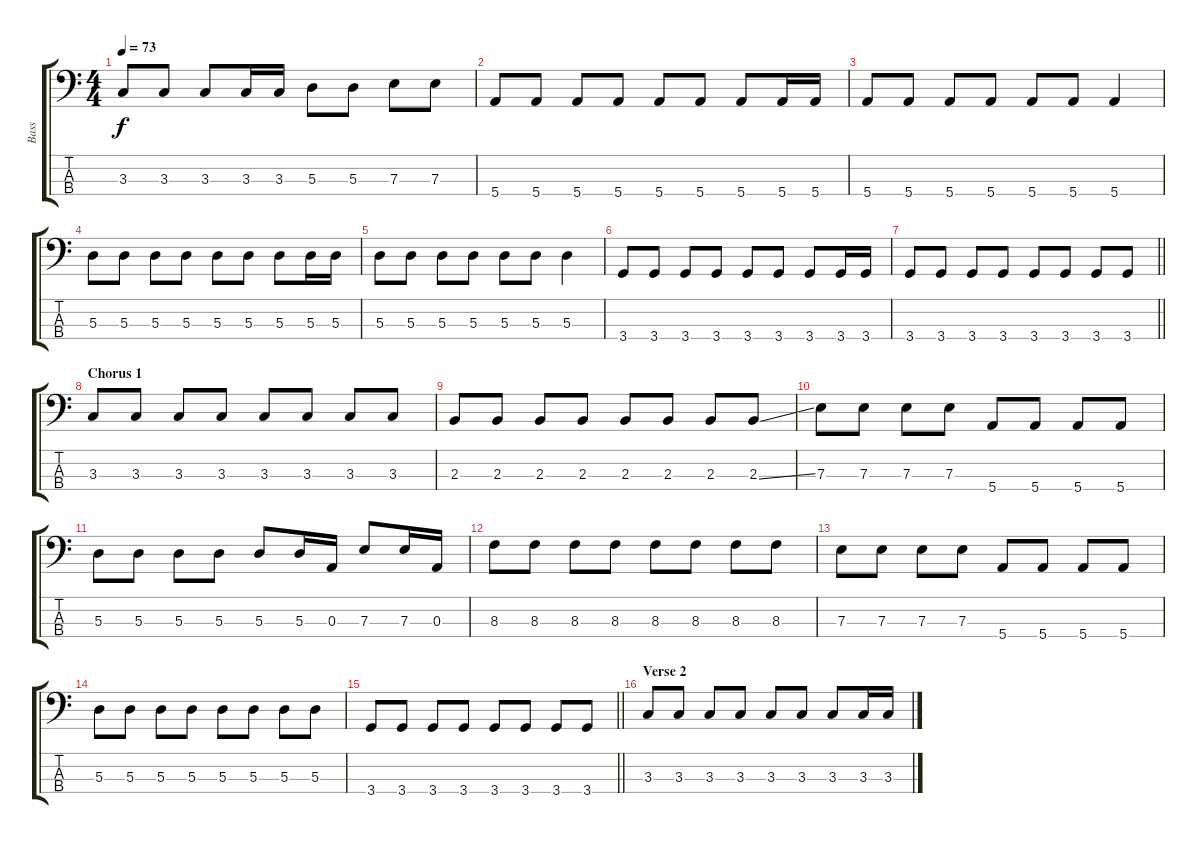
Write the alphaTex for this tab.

\track ("Bass" "Bass") {instrument electricbassfinger}
\staff {score tabs}
\tuning (G2 D2 A1 E1) {hide}
\ts (4 4)
\tempo 73
\clef f4
\ks c
3.3.8{dy f} 3.3.8 3.3.8 3.3.16 3.3.16 5.3.8 5.3.8 7.3.8 7.3.8 |
5.4.8 5.4.8 5.4.8 5.4.8 5.4.8 5.4.8 5.4.8 5.4.16 5.4.16 |
5.4.8 5.4.8 5.4.8 5.4.8 5.4.8 5.4.8 5.4.4 |
5.3.8 5.3.8 5.3.8 5.3.8 5.3.8 5.3.8 5.3.8 5.3.16 5.3.16 |
5.3.8 5.3.8 5.3.8 5.3.8 5.3.8 5.3.8 5.3.4 |
3.4.8 3.4.8 3.4.8 3.4.8 3.4.8 3.4.8 3.4.8 3.4.16 3.4.16 |
\barLineRight lightlight
3.4.8 3.4.8 3.4.8 3.4.8 3.4.8 3.4.8 3.4.8 3.4.8 |
\section ("" "Chorus 1")
3.3.8 3.3.8 3.3.8 3.3.8 3.3.8 3.3.8 3.3.8 3.3.8 |
2.3.8 2.3.8 2.3.8 2.3.8 2.3.8 2.3.8 2.3.8 2.3{ss}.8 |
7.3.8 7.3.8 7.3.8 7.3.8 5.4.8 5.4.8 5.4.8 5.4.8 |
5.3.8 5.3.8 5.3.8 5.3.8 5.3.8 5.3.16 0.3.16 7.3.8 7.3.16 0.3.16 |
8.3.8 8.3.8 8.3.8 8.3.8 8.3.8 8.3.8 8.3.8 8.3.8 |
7.3.8 7.3.8 7.3.8 7.3.8 5.4.8 5.4.8 5.4.8 5.4.8 |
5.3.8 5.3.8 5.3.8 5.3.8 5.3.8 5.3.8 5.3.8 5.3.8 |
\barLineRight lightlight
3.4.8 3.4.8 3.4.8 3.4.8 3.4.8 3.4.8 3.4.8 3.4.8 |
\section ("" "Verse 2")
3.3.8 3.3.8 3.3.8 3.3.8 3.3.8 3.3.8 3.3.8 3.3.16 3.3.16
